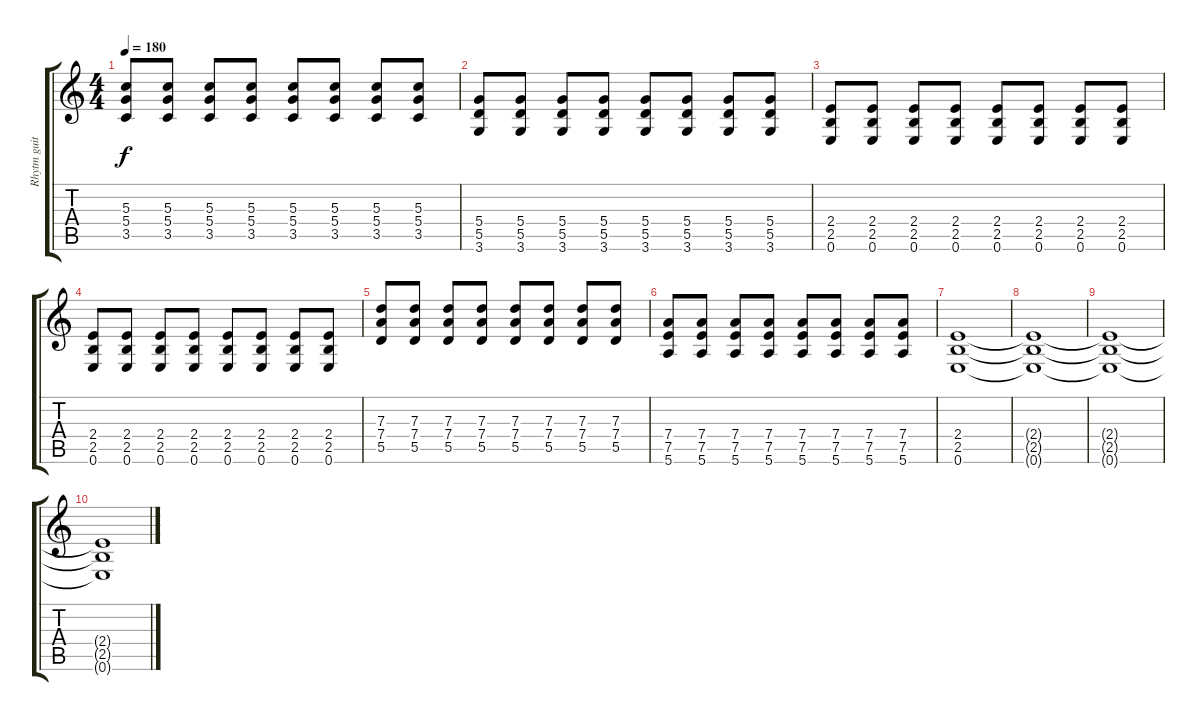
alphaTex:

\track ("Rhytm guitar" "Rhytm guit") {instrument distortionguitar}
\staff {score tabs}
\tuning (E4 B3 G3 D3 A2 E2) {hide}
\ts (4 4)
\tempo 180
\clef g2
\ks c
(5.3 5.4 3.5).8{dy f} (5.3 5.4 3.5).8 (5.3 5.4 3.5).8 (5.3 5.4 3.5).8 (5.3 5.4 3.5).8 (5.3 5.4 3.5).8 (5.3 5.4 3.5).8 (5.3 5.4 3.5).8 |
(5.4 5.5 3.6).8 (5.4 5.5 3.6).8 (5.4 5.5 3.6).8 (5.4 5.5 3.6).8 (5.4 5.5 3.6).8 (5.4 5.5 3.6).8 (5.4 5.5 3.6).8 (5.4 5.5 3.6).8 |
(2.4 2.5 0.6).8 (2.4 2.5 0.6).8 (2.4 2.5 0.6).8 (2.4 2.5 0.6).8 (2.4 2.5 0.6).8 (2.4 2.5 0.6).8 (2.4 2.5 0.6).8 (2.4 2.5 0.6).8 |
(2.4 2.5 0.6).8 (2.4 2.5 0.6).8 (2.4 2.5 0.6).8 (2.4 2.5 0.6).8 (2.4 2.5 0.6).8 (2.4 2.5 0.6).8 (2.4 2.5 0.6).8 (2.4 2.5 0.6).8 |
(7.3 7.4 5.5).8 (7.3 7.4 5.5).8 (7.3 7.4 5.5).8 (7.3 7.4 5.5).8 (7.3 7.4 5.5).8 (7.3 7.4 5.5).8 (7.3 7.4 5.5).8 (7.3 7.4 5.5).8 |
(7.4 7.5 5.6).8 (7.4 7.5 5.6).8 (7.4 7.5 5.6).8 (7.4 7.5 5.6).8 (7.4 7.5 5.6).8 (7.4 7.5 5.6).8 (7.4 7.5 5.6).8 (7.4 7.5 5.6).8 |
(2.4 2.5 0.6).1 |
(2.4{t} 2.5{t} 0.6{t}).1 |
(2.4{t} 2.5{t} 0.6{t}).1 |
(2.4{t} 2.5{t} 0.6{t}).1
